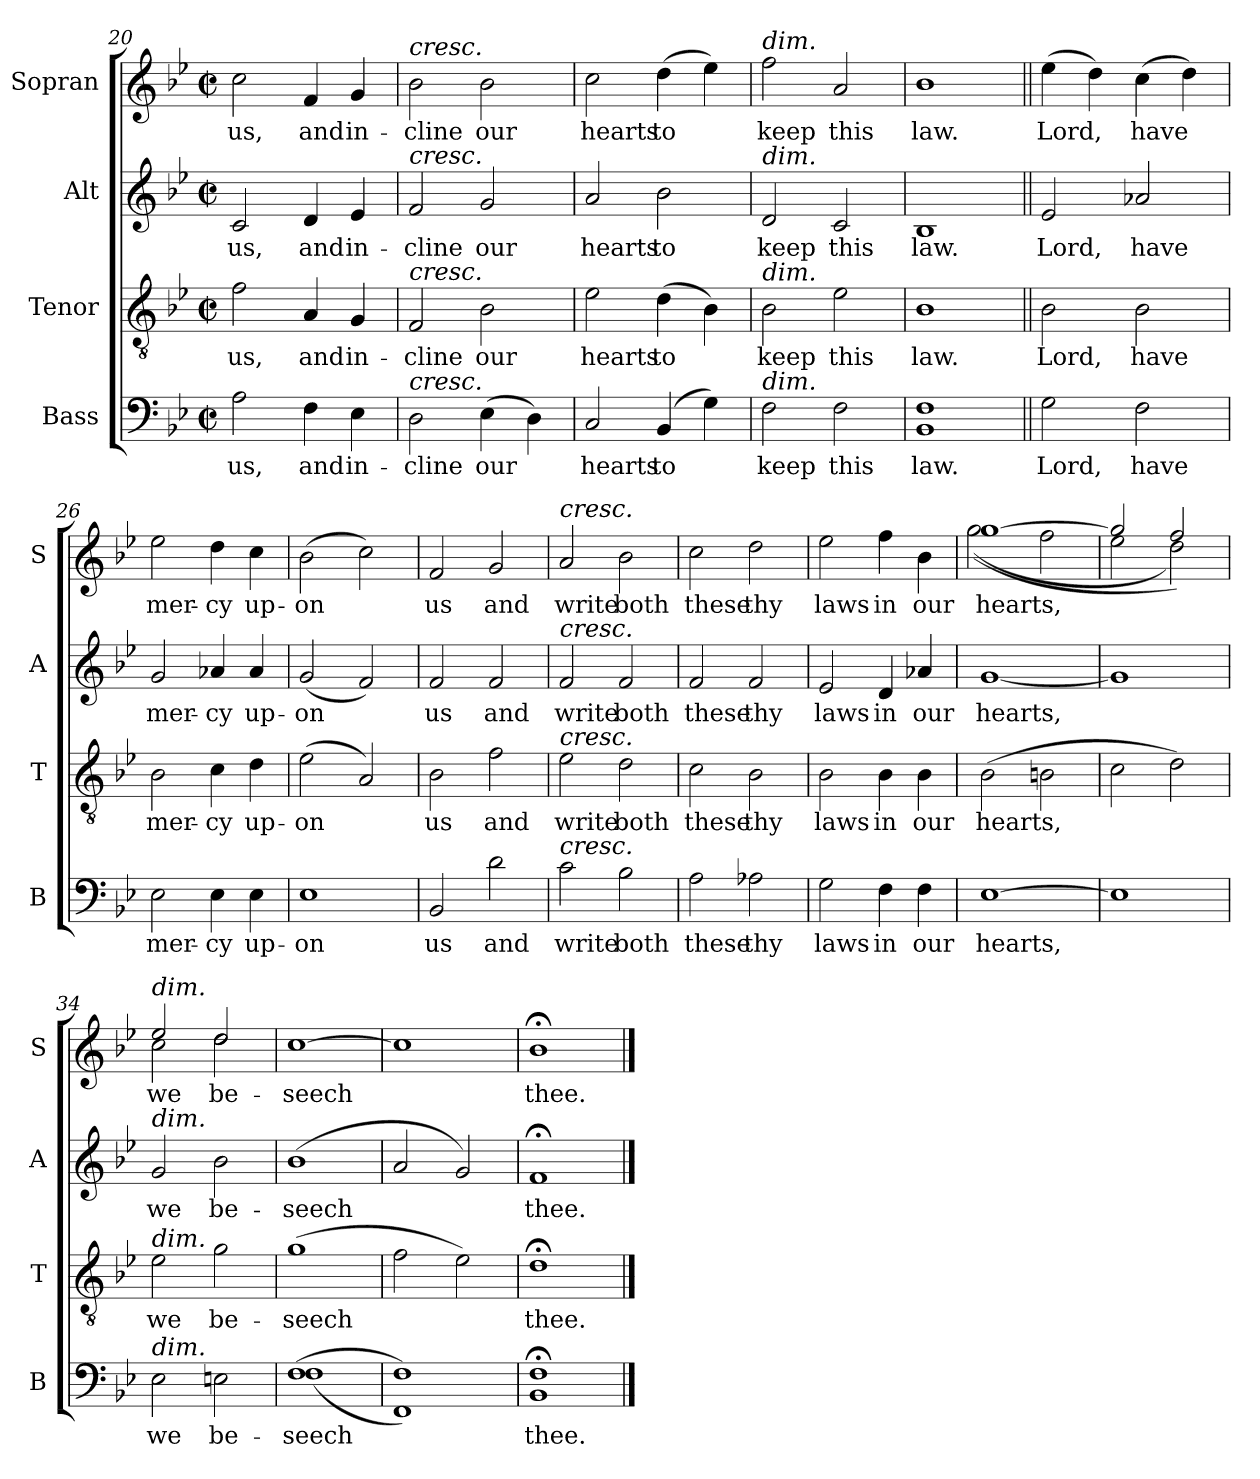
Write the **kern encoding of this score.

**kern	**text	**kern	**text	**kern	**text	**kern	**text
*part4	*part4	*part3	*part3	*part2	*part2	*part1	*part1
*staff4	*staff4	*staff3	*staff3	*staff2	*staff2	*staff1	*staff1
*I"Bass	*	*I"Tenor	*	*I"Alt	*	*I"Sopran	*
*I'B	*	*I'T	*	*I'A	*	*I'S	*
*clefF4	*	*clefGv2	*	*clefG2	*	*clefG2	*
*k[b-e-]	*	*k[b-e-]	*	*k[b-e-]	*	*k[b-e-]	*
*B-:	*	*B-:	*	*B-:	*	*B-:	*
*M2/2	*	*M2/2	*	*M2/2	*	*M2/2	*
*met(c|)	*	*met(c|)	*	*met(c|)	*	*met(c|)	*
=20	=20	=20	=20	=20	=20	=20	=20
!	!LO:LY:b	!	!LO:LY:b	!	!LO:LY:b	!	!LO:LY:b
2A\	us,	2f\	us,	2c/	us,	2cc\	us,
!	!LO:LY:b	!	!LO:LY:b	!	!LO:LY:b	!	!LO:LY:b
4F\	and	4A/	and	4d/	and	4f/	and
!	!LO:LY:b	!	!LO:LY:b	!	!LO:LY:b	!	!LO:LY:b
4E-\	in-	4G/	in-	4e-/	in-	4g/	in-
=21	=21	=21	=21	=21	=21	=21	=21
!	!	!	!	!	!	!LO:TX:a:i:t=cresc.	!
!	!	!	!	!LO:TX:a:i:t=cresc.	!	!	!
!	!	!LO:TX:a:i:t=cresc.	!	!	!	!	!
!LO:TX:a:i:t=cresc.	!	!	!	!	!	!	!
!	!LO:LY:b	!	!LO:LY:b	!	!LO:LY:b	!	!LO:LY:b
2D\	-cline	2F/	-cline	2f/	-cline	2b-\	-cline
!	!LO:LY:b	!	!LO:LY:b	!	!LO:LY:b	!	!LO:LY:b
(>4E-\	our	2B-\	our	2g/	our	2b-\	our
4D\)	.	.	.	.	.	.	.
=22	=22	=22	=22	=22	=22	=22	=22
!	!LO:LY:b	!	!LO:LY:b	!	!LO:LY:b	!	!LO:LY:b
2C/	hearts	2e-\	hearts	2a/	hearts	2cc\	hearts
!	!LO:LY:b	!	!LO:LY:b	!	!LO:LY:b	!	!LO:LY:b
(>4BB-/	to	(>4d\	to	2b-\	to	(>4dd\	to
4G\)	.	4B-\)	.	.	.	4ee-\)	.
=23	=23	=23	=23	=23	=23	=23	=23
!	!	!	!	!	!	!LO:TX:a:i:t=dim.	!
!	!	!	!	!LO:TX:a:i:t=dim.	!	!	!
!	!	!LO:TX:a:i:t=dim.	!	!	!	!	!
!LO:TX:a:i:t=dim.	!	!	!	!	!	!	!
!	!LO:LY:b	!	!LO:LY:b	!	!LO:LY:b	!	!LO:LY:b
2F\	keep	2B-\	keep	2d/	keep	2ff\	keep
!	!LO:LY:b	!	!LO:LY:b	!	!LO:LY:b	!	!LO:LY:b
2F\	this	2e-\	this	2c/	this	2a/	this
!!LO:PB:g=z
=24	=24	=24	=24	=24	=24	=24	=24
!	!LO:LY:b	!	!LO:LY:b	!	!LO:LY:b	!	!LO:LY:b
1BB- 1F	law.	1B-	law.	1B-	law.	1b-	law.
=25||	=25||	=25||	=25||	=25||	=25||	=25||	=25||
!	!LO:LY:b	!	!LO:LY:b	!	!LO:LY:b	!	!LO:LY:b
2G\	Lord,	2B-\	Lord,	2e-/	Lord,	(>4ee-\	Lord,
.	.	.	.	.	.	4dd\)	.
!	!LO:LY:b	!	!LO:LY:b	!	!LO:LY:b	!	!LO:LY:b
2F\	have	2B-\	have	2a-X/	have	(>4cc\	have
.	.	.	.	.	.	4dd\)	.
=26	=26	=26	=26	=26	=26	=26	=26
!	!LO:LY:b	!	!LO:LY:b	!	!LO:LY:b	!	!LO:LY:b
2E-\	mer-	2B-\	mer-	2g/	mer-	2ee-\	mer-
!	!LO:LY:b	!	!LO:LY:b	!	!LO:LY:b	!	!LO:LY:b
4E-\	-cy	4c\	-cy	4a-X/	-cy	4dd\	-cy
!	!LO:LY:b	!	!LO:LY:b	!	!LO:LY:b	!	!LO:LY:b
4E-\	up-	4d\	up-	4a-/	up-	4cc\	up-
=27	=27	=27	=27	=27	=27	=27	=27
!	!LO:LY:b	!	!LO:LY:b	!	!LO:LY:b	!	!LO:LY:b
1E-	-on	(>2e-\	-on	(<2g/	-on	(>2b-\	-on
.	.	2A/)	.	2f/)	.	2cc\)	.
=28	=28	=28	=28	=28	=28	=28	=28
!	!LO:LY:b	!	!LO:LY:b	!	!LO:LY:b	!	!LO:LY:b
2BB-/	us	2B-\	us	2f/	us	2f/	us
!	!LO:LY:b	!	!LO:LY:b	!	!LO:LY:b	!	!LO:LY:b
2d\	and	2f\	and	2f/	and	2g/	and
=29	=29	=29	=29	=29	=29	=29	=29
!	!	!	!	!	!	!LO:TX:a:i:t=cresc.	!
!	!	!	!	!LO:TX:a:i:t=cresc.	!	!	!
!	!	!LO:TX:a:i:t=cresc.	!	!	!	!	!
!LO:TX:a:i:t=cresc.	!	!	!	!	!	!	!
!	!LO:LY:b	!	!LO:LY:b	!	!LO:LY:b	!	!LO:LY:b
2c\	write	2e-\	write	2f/	write	2a/	write
!	!LO:LY:b	!	!LO:LY:b	!	!LO:LY:b	!	!LO:LY:b
2B-\	both	2d\	both	2f/	both	2b-\	both
=30	=30	=30	=30	=30	=30	=30	=30
!	!LO:LY:b	!	!LO:LY:b	!	!LO:LY:b	!	!LO:LY:b
2A\	these	2c\	these	2f/	these	2cc\	these
!	!LO:LY:b	!	!LO:LY:b	!	!LO:LY:b	!	!LO:LY:b
2A-X\	thy	2B-\	thy	2f/	thy	2dd\	thy
!!LO:LB:g=z
=31	=31	=31	=31	=31	=31	=31	=31
!	!LO:LY:b	!	!LO:LY:b	!	!LO:LY:b	!	!LO:LY:b
2G\	laws	2B-\	laws	2e-/	laws	2ee-\	laws
!	!LO:LY:b	!	!LO:LY:b	!	!LO:LY:b	!	!LO:LY:b
4F\	in	4B-\	in	4d/	in	4ff\	in
!	!LO:LY:b	!	!LO:LY:b	!	!LO:LY:b	!	!LO:LY:b
4F\	our	4B-\	our	4a-X/	our	4b-\	our
=32	=32	=32	=32	=32	=32	=32	=32
!	!LO:LY:b	!	!LO:LY:b	!	!LO:LY:b	!	!LO:LY:b
*	*	*	*	*	*	*^	*
[1E-	hearts,	(>2B-\	hearts,	[1g	hearts,	[1gg	(<(>2gg\	hearts,
.	.	2Bn\	.	.	.	.	2ff\	.
=33	=33	=33	=33	=33	=33	=33	=33	=33
1E-]	.	2c\	.	1g]	.	2gg/]	2ee-\	.
.	.	2d\)	.	.	.	2ff/)	2dd\)	.
=34	=34	=34	=34	=34	=34	=34	=34	=34
!	!	!	!	!	!	!LO:TX:a:i:t=dim.	!	!
!	!	!	!	!LO:TX:a:i:t=dim.	!	!	!	!
!	!	!LO:TX:a:i:t=dim.	!	!	!	!	!	!
!LO:TX:a:i:t=dim.	!	!	!	!	!	!	!	!
!	!LO:LY:b	!	!LO:LY:b	!	!LO:LY:b	!	!	!LO:LY:b
2E-\	we	2e-\	we	2g/	we	2ee-/	2cc\	we
!	!LO:LY:b	!	!LO:LY:b	!	!LO:LY:b	!	!	!LO:LY:b
2En\	be-	2g\	be-	2b-\	be-	2dd/	2dd\	be-
=35	=35	=35	=35	=35	=35	=35	=35	=35
!	!LO:LY:b	!	!LO:LY:b	!	!LO:LY:b	!	!	!LO:LY:b
*^	*	*	*	*	*	*v	*v	*
(>1F	(<1F	-seech	(>1g	-seech	(>1b-	-seech	[1cc	-seech
=36	=36	=36	=36	=36	=36	=36	=36	=36
1F)	1FF)	.	2f\	.	2a/	.	1cc]	.
.	.	.	2e-\)	.	2g/)	.	.	.
=37	=37	=37	=37	=37	=37	=37	=37	=37
!	!	!LO:LY:b	!	!LO:LY:b	!	!LO:LY:b	!	!LO:LY:b
1F;<	1BB-	thee.	1d;<	thee.	1f;<	thee.	1b-;<	thee.
*v	*v	*	*	*	*	*	*	*
==	==	==	==	==	==	==	==
*-	*-	*-	*-	*-	*-	*-	*-
